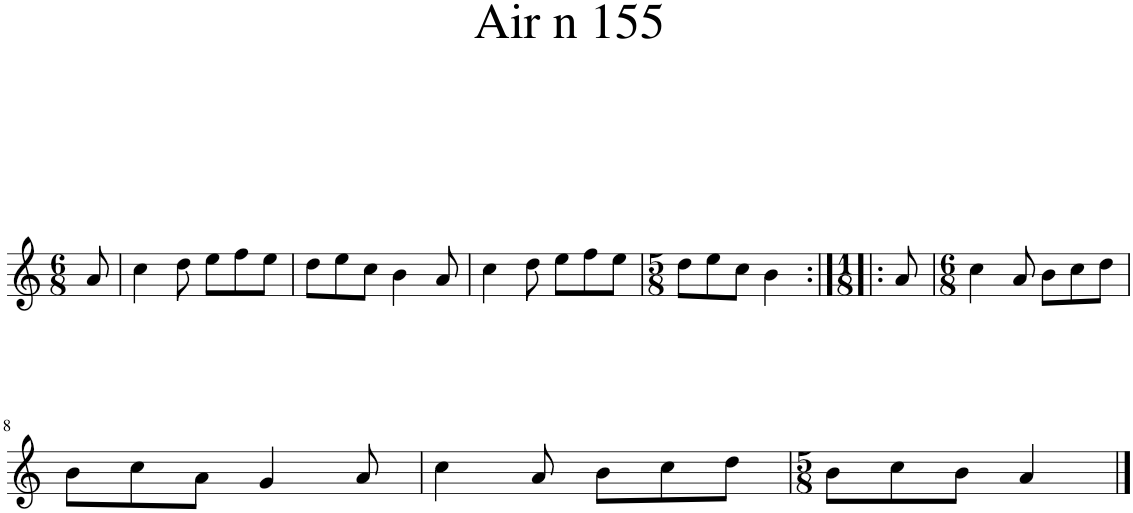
**kern
*part1
*staff1
*I"Piano
*I'Pno.
*clefG2
*k[]
*M6/8
=1
8a/
=2
4cc\
8dd\
8ee\L
8ff\
8ee\J
=3
8dd\L
8ee\
8cc\J
4b\
8a/
=4
4cc\
8dd\
8ee\L
8ff\
8ee\J
=5
*M5/8
8dd\L
8ee\
8cc\J
4b\
=6:|!|:
*M1/8
8a/
=7
*M6/8
4cc\
8a/
8b\L
8cc\
8dd\J
!!LO:LB:g=z
=8
8b\L
8cc\
8a\J
4g/
8a/
=9
4cc\
8a/
8b\L
8cc\
8dd\J
=10
*M5/8
8b\L
8cc\
8b\J
4a/
==
*-
